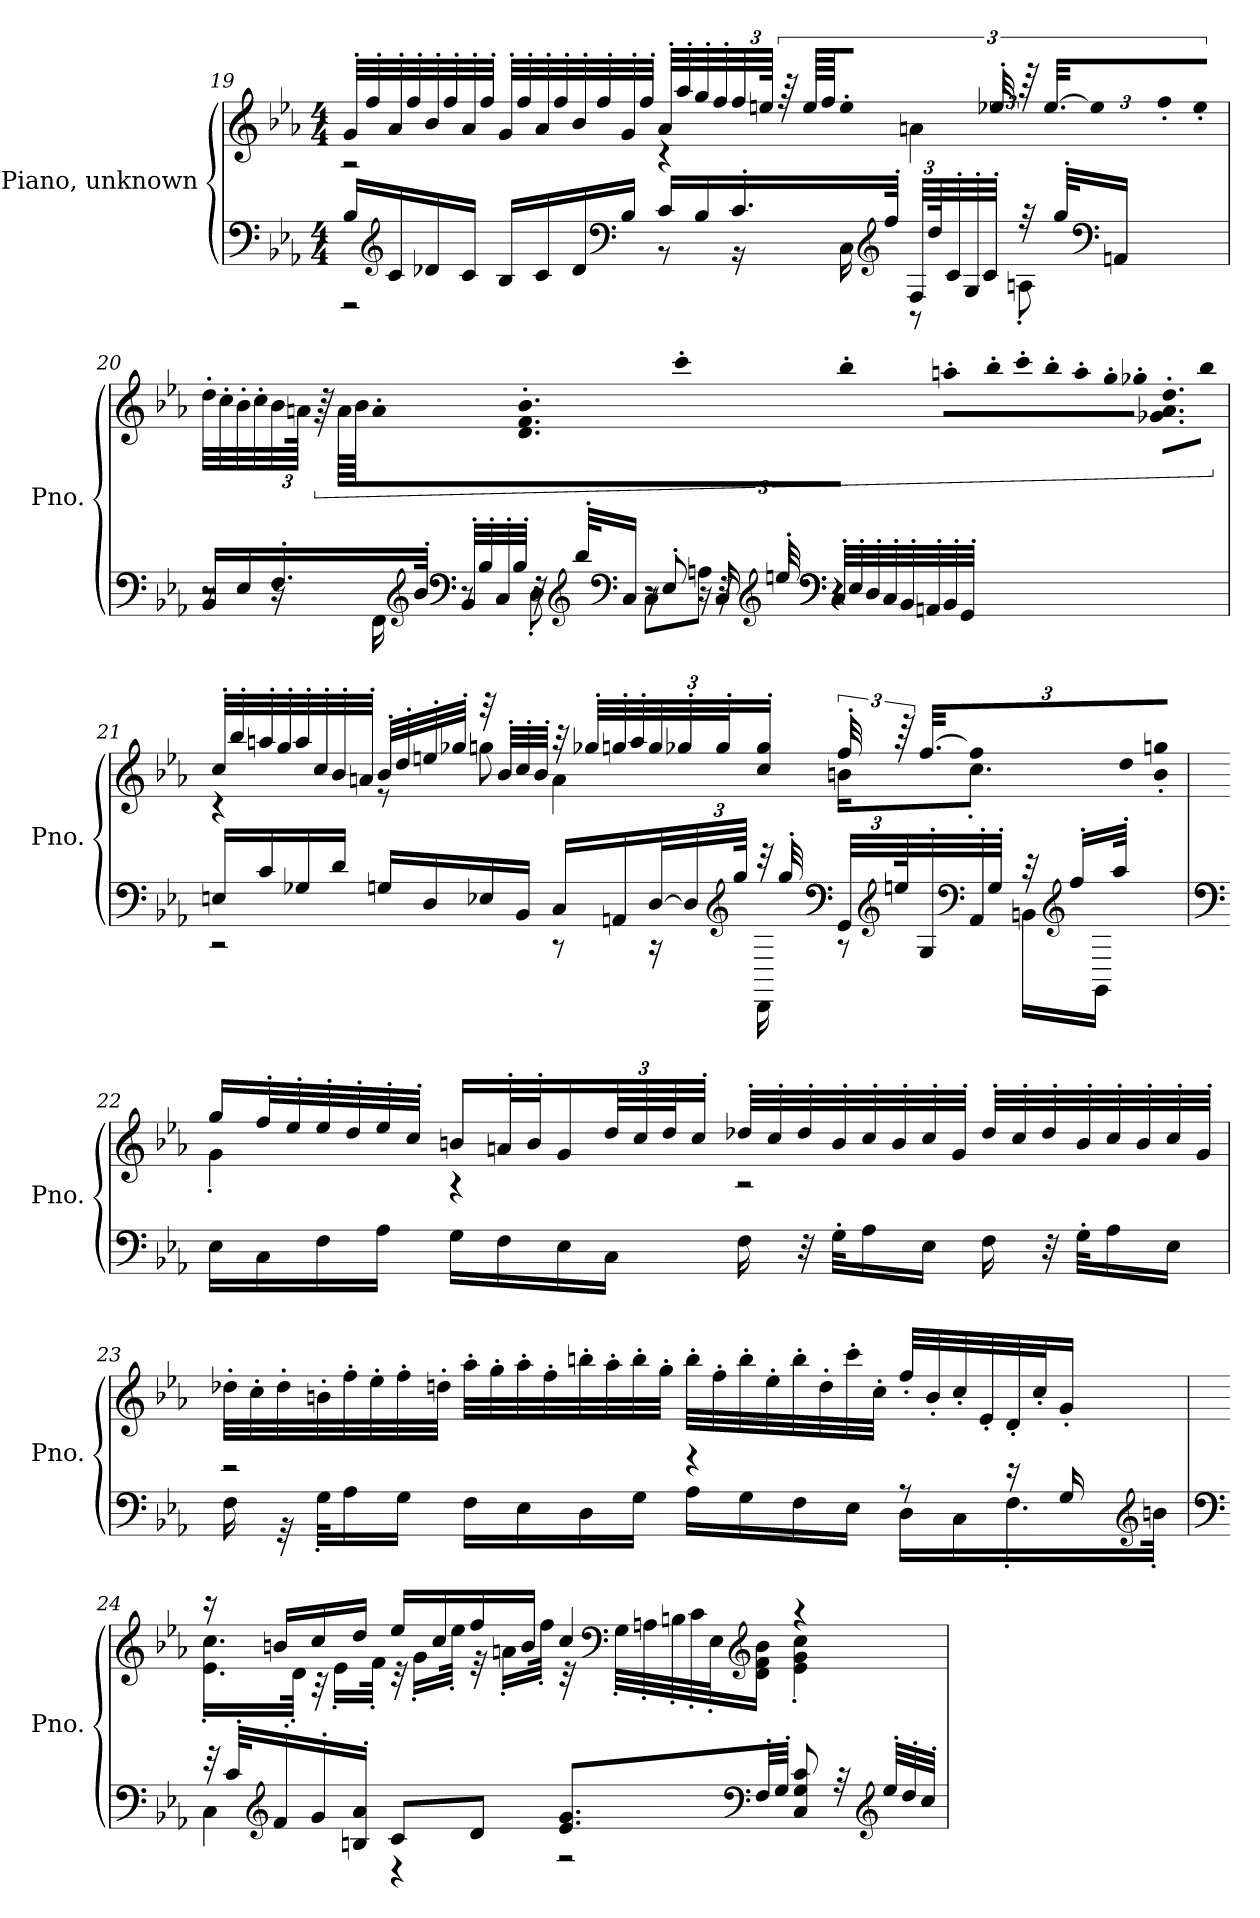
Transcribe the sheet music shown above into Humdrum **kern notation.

**kern	**kern
*part1	*part1
*staff2	*staff1
*I"Piano, unknown	*
*I'Pno.	*
!!LO:PB:g=z
*clefF4	*clefG2
*k[b-e-a-]	*k[b-e-a-]
*M4/4	*M4/4
=19	=19
*^	*^
16B-/LL	2r	32g'/LLL	2r
.	.	32ff'/	.
*clefG2	*	*	*
16c/	.	32a-'/	.
.	.	32ff'/	.
16d-X/	.	32b-'/	.
.	.	32ff'/	.
16c/JJ	.	32a-'/	.
.	.	32ff'/JJJ	.
16B-/LL	.	32g'/LLL	.
.	.	32ff'/	.
16c/	.	32a-'/	.
.	.	32ff'/	.
16d-/	.	32b-'/	.
.	.	32ff'/	.
*clefF4	*	*	*
16B-/JJ	.	32g'/	.
.	.	32ff'/JJJ	.
16c/LL	8r	32a-'/LLL	4r
.	.	32aa-'/	.
16B-/	.	32gg'/	.
.	.	32ff'/	.
*	*	*Xbrackettup	*
16.c'/	16r	48ff/	.
.	.	96een/JJJk	.
*	*	*brackettup	*
.	.	96r	.
.	.	96ee/LLLL	.
.	.	96ff/JJ	.
.	16C\	16ee'/JJ	.
*clefG2	*	*	*
32ff'/JJk	.	.	.
*Xbrackettup	*	*	*
48F/LLL	8r	48ee-X'/	4an\
96dd/K	.	96r	.
32c'/	.	[48.ee-/KKL	.
32G'/	.	8ee-/]	.
32c'/JJJ	.	.	.
32r	8An'\	.	.
32gg'/KLL	.	.	.
*clefF4	*	*	*
16AAn/JJ	.	32ff'/LL	.
.	.	32ee-'/JJJ	.
*	*	*v	*v
!!LO:LB:g=z
=20	=20	=20
*	*^	*
16BB-/LL	8r	2r	32dd'\LLL
.	.	.	32cc'\
16E-/	.	.	32b-'\
.	.	.	32cc'\
*	*	*	*Xbrackettup
16.F'/	16r	.	48b-\
.	.	.	96an\JJJk
*	*	*	*brackettup
.	.	.	96r
.	.	.	96a\LLLL
.	.	.	96b-\JJ
.	16FF\	.	16a'\J
*clefG2	*	*	*
32b-'/JJk	.	.	.
*clefF4	*	*	*
32BB-'/LLL	8r	.	8.d\' 8.f\' 8.b-\'
32B-'/	.	.	.
32C'/	.	.	.
32B-'/JJJ	.	.	.
32r	8D'\	.	.
*clefG2	*	*	*
32bb-'/KLL	.	.	.
*clefF4	*	*	*
16C/JJ	.	.	32ccc'\LL
.	.	.	32bb-'\JJJ
16r	8C\L	8r	32aan'\LLL
.	.	.	32bb-'\
8E-'/	.	.	32ccc'\
.	.	.	32bb-'\
.	8An\J	16r	32aa'\
.	.	.	32gg'\J
32r	.	16C/	16gg-X'\JJ
*clefG2	*	*	*
32een'/	.	.	.
*clefF4	*	*	*
32C'/LLL	4r	4r	8.g-X\' 8.a\' 8.dd\'L
32E-'/	.	.	.
32D'/	.	.	.
32C'/	.	.	.
32BB-'/	.	.	.
32AAn'/	.	.	.
32BB-'/	.	.	16bb-\Jk
32GG'/JJJ	.	.	.
*	*v	*v	*
!!LO:LB:g=z
=21	=21	=21
*	*	*^
16En/LL	2r	32cc'/LLL	4r
.	.	32bb-'/	.
16c/	.	32aan'/	.
.	.	32gg'/	.
16G-X/	.	32aa'/	.
.	.	32cc'/	.
16d/JJ	.	32b-'/	.
.	.	32an'/JJJ	.
16Gn/LL	.	32b-'/LLL	8r
.	.	32dd'/	.
16D/	.	32een'/	.
.	.	32gg-X'/JJJ	.
16E-X/	.	32r	8ggn\
.	.	32b-'/LLL	.
16BB-/JJ	.	32cc'/	.
.	.	32b-'/JJJ	.
16C/LL	8r	32r	4a\
.	.	32gg-X'/LLL	.
16AAn/	.	32ggn'/	.
.	.	32aa'/	.
*	*	*Xbrackettup	*
[32D/L	16r	48gg/	.
.	.	48gg-X'/	.
48D/]	.	.	.
.	.	48gg-'/J	.
*clefG2	*	*	*
96gg/JJJk	.	.	.
32r	16DD\	16cc/' 16gg-/'JJ	.
32gg'/	.	.	.
*clefF4	*	*	*
*	*	*brackettup	*
48GG/LLL	8r	48ff'/	16bn\KL
*clefG2	*	*	*
96een/K	.	96r	.
32G'/	.	[48.ff/KLL	.
*clefF4	*	*	*
32AA'/	.	16ff/]	8.cc'\J
32G'/JJJ	.	.	.
32r	16BBn\LL	16dd/	.
*clefG2	*	*	*
16ff'/LL	.	.	.
.	16GG\JJ	16b/' 16ggn/'JJ	.
32aa-'/JJk	.	.	.
*v	*v	*	*
!!LO:LB:g=z	!!
=22	=22	=22
*clefF4	*	*
16E-\LL	16gg/LL	4g'\
16C\	32ff'/L	.
.	32ee-'/	.
16F\	32ee-'/	.
.	32dd'/	.
16A-\JJ	32ee-'/	.
.	32cc'/JJJ	.
16G\LL	16bn/LL	4r
16F\	32an'/L	.
.	32b'/J	.
16E-\	16g/	.
*	*Xbrackettup	*
16C\JJ	96dd/LL	.
.	96cc/	.
.	96dd/J	.
.	32cc'/JJJ	.
16F\	32dd-X'/LLL	2r
.	32cc'/	.
32r	32dd-'/	.
32G'\KLL	32b'/	.
16A-\	32cc'/	.
.	32b'/	.
16E-\JJ	32cc'/	.
.	32g'/JJJ	.
16F\	32dd-'/LLL	.
.	32cc'/	.
32r	32dd-'/	.
32G'\KLL	32b'/	.
16A-\	32cc'/	.
.	32b'/	.
16E-\JJ	32cc'/	.
.	32g'/JJJ	.
*	*v	*v
!!LO:LB:g=z
=23	=23
*^	*
2r	16F\	32dd-X'\LLL
.	.	32cc'\
.	32r	32dd-'\
.	32G'\KLL	32bn'\
.	16A-\	32ff'\
.	.	32ee-'\
.	16G\JJ	32ff'\
.	.	32ddn'\JJJ
.	16F\LL	32aa-'\LLL
.	.	32gg'\
.	16E-\	32aa-'\
.	.	32ff'\
.	16D\	32bbn'\
.	.	32aa-'\
.	16G\JJ	32bb'\
.	.	32gg'\JJJ
4r	16A-\LL	32bb'\LLL
.	.	32ff'\
.	16G\	32bb'\
.	.	32ee-'\
.	16F\	32bb'\
.	.	32dd'\
.	16E-\JJ	32ccc'\
.	.	32cc'\JJJ
8r	16D\LL	32ff'/LLL
.	.	32b'/
.	16C\	32cc'/
.	.	32e-'/
16r	16.F'\	32d'/
.	.	32cc'/J
16G/	.	16g'/JJ
*clefG2	*	*
.	32bn'\JJk	.
!!LO:LB:g=z
=24	=24	=24
*clefF4	*	*
*	*	*^
32r	4C\	16r	16.e-\' 16.cc\'LL
32c'/KLL	.	.	.
*clefG2	*	*	*
16f'/	.	16bn/LL	.
.	.	.	32d'\JJk
16g'/	.	16cc/	32r
.	.	.	16e-'\LL
16Bn/' 16a-/'JJ	.	16dd/JJ	.
.	.	.	32f'\JJk
8c/L	4r	16ee-/LL	32r
.	.	.	16g'\LL
.	.	16cc/	.
.	.	.	32ee-'\JJk
8d/J	.	16ff/	32r
.	.	.	16an'\LL
.	.	16b/JJ	.
.	.	.	32ff'\JJk
8.e-/ 8.g/L	2r	4cc/	32r
*	*	*clefF4	*
.	.	.	32G'\LLL
.	.	.	32An'\
.	.	.	32Bn'\
.	.	.	32c'\
.	.	.	32E-'\J
*clefF4	*	*clefG2	*
32F'/LL	.	.	16d\ 16f\ 16b\JJ
32G'/JJJ	.	.	.
8C/ 8G/ 8c/	.	4r	4e-\' 4g\' 4cc\'
32r	.	.	.
*clefG2	*	*	*
32ee-'/LLL	.	.	.
32dd'/	.	.	.
32cc'/JJJ	.	.	.
*v	*v	*	*
*	*v	*v
=	=
*-	*-
